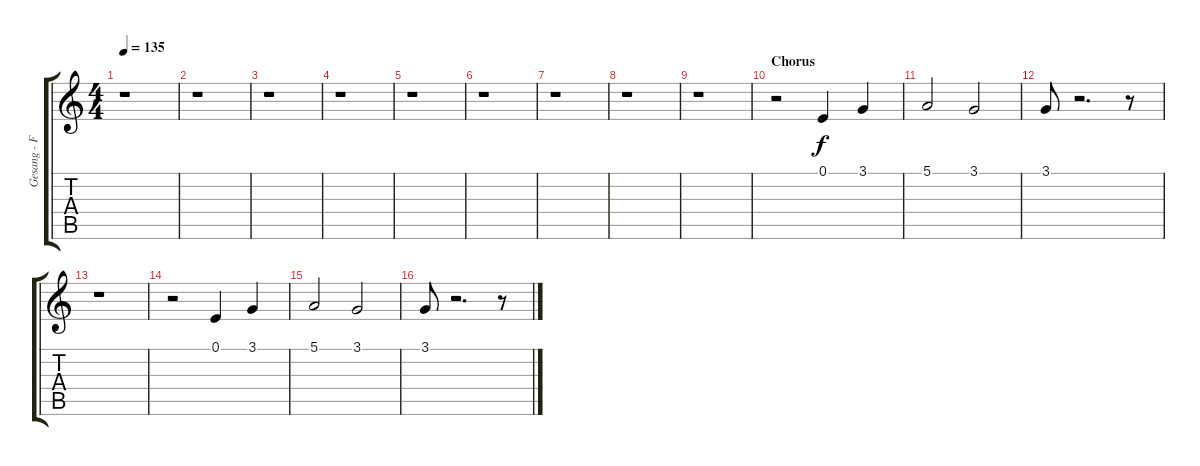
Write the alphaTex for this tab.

\track ("Gesang - Farin + Rod" "Gesang - F") {instrument sopranosax}
\staff {score tabs}
\tuning (E4 B3 G3 D3 A2 E2) {hide}
\ts (4 4)
\tempo 135
\clef g2
\ks c
r.1{dy f} |
r.1 |
r.1 |
r.1 |
r.1 |
r.1 |
r.1 |
r.1 |
r.1 |
\section ("" "Chorus")
r.2 0.1.4 3.1.4 |
5.1.2 3.1.2 |
3.1.8 r.2{d} r.8 |
r.1 |
r.2 0.1.4 3.1.4 |
5.1.2 3.1.2 |
3.1.8 r.2{d} r.8
